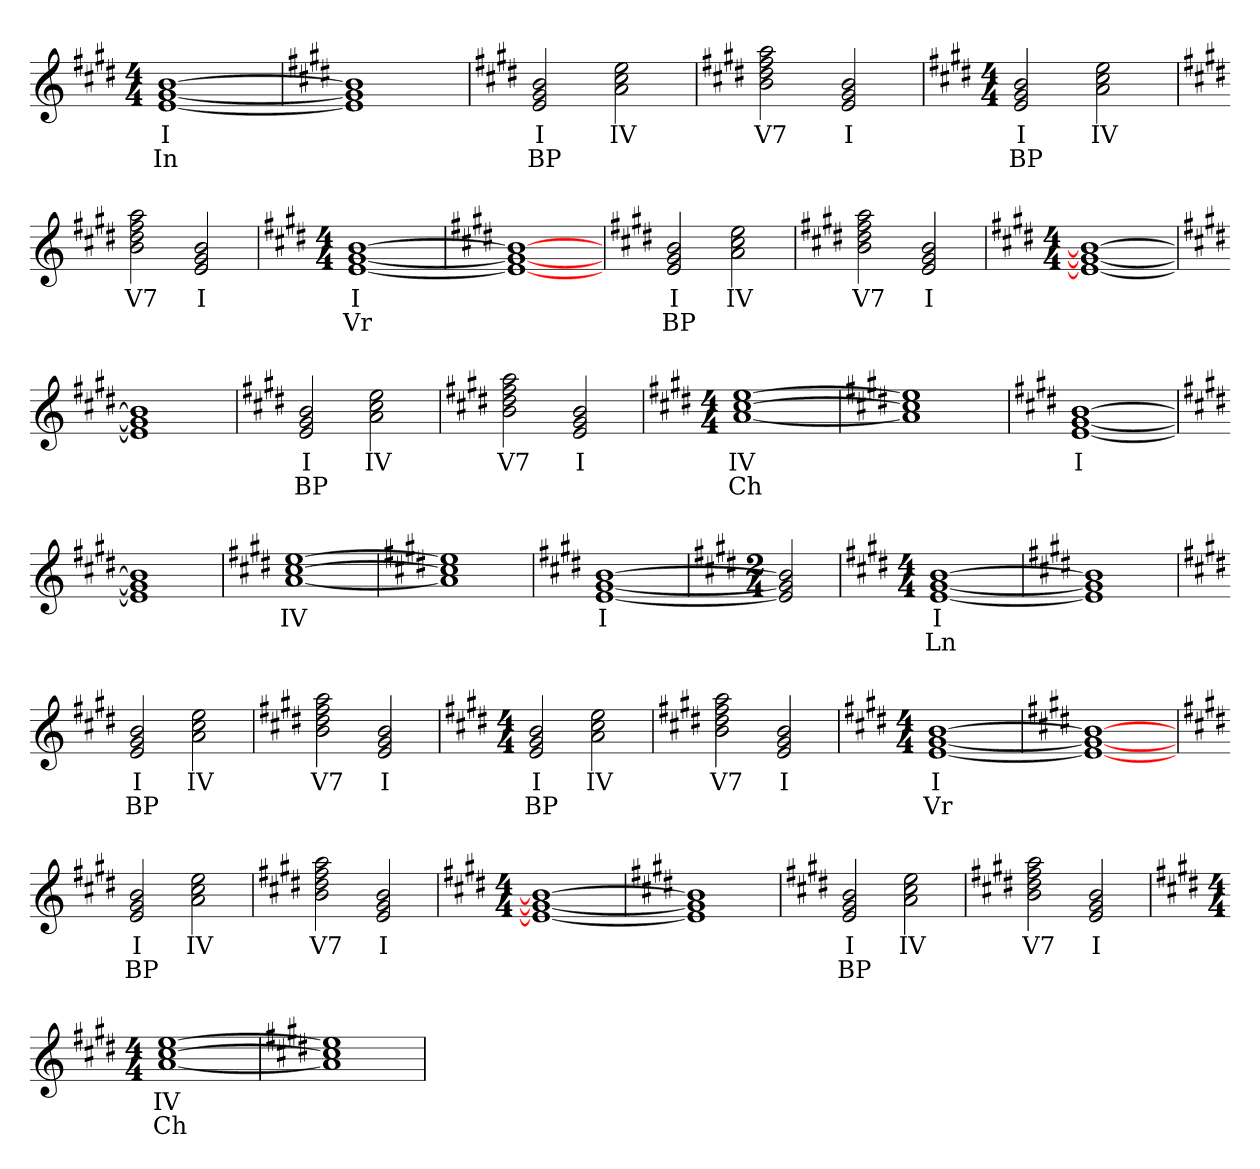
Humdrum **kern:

**kern	**text	**text
*part1	*part1	*part1
*staff1	*staff1	*staff1
*k[f#c#g#d#]	*	*
*E:	*	*
*M4/4	*	*
=	=	=
[1e [1g# [1b	I	In
=	=	=
*k[f#c#g#d#]	*	*
*E:	*	*
1e] 1g#] 1b]	.	.
=	=	=
*k[f#c#g#d#]	*	*
*E:	*	*
2e 2g# 2b	I	BP
2a 2cc# 2ee	IV	.
=	=	=
*k[f#c#g#d#]	*	*
*E:	*	*
2b 2dd# 2ff# 2aa	V7	.
2e 2g# 2b	I	.
=	=	=
*k[f#c#g#d#]	*	*
*E:	*	*
*M4/4	*	*
2e 2g# 2b	I	BP
2a 2cc# 2ee	IV	.
=	=	=
*k[f#c#g#d#]	*	*
*E:	*	*
2b 2dd# 2ff# 2aa	V7	.
2e 2g# 2b	I	.
=	=	=
*k[f#c#g#d#]	*	*
*E:	*	*
*M4/4	*	*
[1e [1g# [1b	I	Vr
=	=	=
*k[f#c#g#d#]	*	*
*E:	*	*
1e_ 1g#_ 1b_	.	.
=	=	=
*k[f#c#g#d#]	*	*
*E:	*	*
2e 2g# 2b	I	BP
2a 2cc# 2ee	IV	.
=	=	=
*k[f#c#g#d#]	*	*
*E:	*	*
2b 2dd# 2ff# 2aa	V7	.
2e 2g# 2b	I	.
=	=	=
*k[f#c#g#d#]	*	*
*E:	*	*
*M4/4	*	*
1e_ 1g#_ 1b_	.	.
=	=	=
*k[f#c#g#d#]	*	*
*E:	*	*
1e] 1g#] 1b]	.	.
=	=	=
*k[f#c#g#d#]	*	*
*E:	*	*
2e 2g# 2b	I	BP
2a 2cc# 2ee	IV	.
=	=	=
*k[f#c#g#d#]	*	*
*E:	*	*
2b 2dd# 2ff# 2aa	V7	.
2e 2g# 2b	I	.
=	=	=
*k[f#c#g#d#]	*	*
*E:	*	*
*M4/4	*	*
[1a [1cc# [1ee	IV	Ch
=	=	=
*k[f#c#g#d#]	*	*
*E:	*	*
1a] 1cc#] 1ee]	.	.
=	=	=
*k[f#c#g#d#]	*	*
*E:	*	*
[1e [1g# [1b	I	.
=	=	=
*k[f#c#g#d#]	*	*
*E:	*	*
1e] 1g#] 1b]	.	.
=	=	=
*k[f#c#g#d#]	*	*
*E:	*	*
[1a [1cc# [1ee	IV	.
=	=	=
*k[f#c#g#d#]	*	*
*E:	*	*
1a] 1cc#] 1ee]	.	.
=	=	=
*k[f#c#g#d#]	*	*
*E:	*	*
[1e [1g# [1b	I	.
=	=	=
*k[f#c#g#d#]	*	*
*E:	*	*
*M2/4	*	*
2e] 2g#] 2b]	.	.
=	=	=
*k[f#c#g#d#]	*	*
*E:	*	*
*M4/4	*	*
[1e [1g# [1b	I	Ln
=	=	=
*k[f#c#g#d#]	*	*
*E:	*	*
1e] 1g#] 1b]	.	.
=	=	=
*k[f#c#g#d#]	*	*
*E:	*	*
2e 2g# 2b	I	BP
2a 2cc# 2ee	IV	.
=	=	=
*k[f#c#g#d#]	*	*
*E:	*	*
2b 2dd# 2ff# 2aa	V7	.
2e 2g# 2b	I	.
=	=	=
*k[f#c#g#d#]	*	*
*E:	*	*
*M4/4	*	*
2e 2g# 2b	I	BP
2a 2cc# 2ee	IV	.
=	=	=
*k[f#c#g#d#]	*	*
*E:	*	*
2b 2dd# 2ff# 2aa	V7	.
2e 2g# 2b	I	.
=	=	=
*k[f#c#g#d#]	*	*
*E:	*	*
*M4/4	*	*
[1e [1g# [1b	I	Vr
=	=	=
*k[f#c#g#d#]	*	*
*E:	*	*
1e_ 1g#_ 1b_	.	.
=	=	=
*k[f#c#g#d#]	*	*
*E:	*	*
2e 2g# 2b	I	BP
2a 2cc# 2ee	IV	.
=	=	=
*k[f#c#g#d#]	*	*
*E:	*	*
2b 2dd# 2ff# 2aa	V7	.
2e 2g# 2b	I	.
=	=	=
*k[f#c#g#d#]	*	*
*E:	*	*
*M4/4	*	*
1e_ 1g#_ 1b_	.	.
=	=	=
*k[f#c#g#d#]	*	*
*E:	*	*
1e] 1g#] 1b]	.	.
=	=	=
*k[f#c#g#d#]	*	*
*E:	*	*
2e 2g# 2b	I	BP
2a 2cc# 2ee	IV	.
=	=	=
*k[f#c#g#d#]	*	*
*E:	*	*
2b 2dd# 2ff# 2aa	V7	.
2e 2g# 2b	I	.
=	=	=
*k[f#c#g#d#]	*	*
*E:	*	*
*M4/4	*	*
[1a [1cc# [1ee	IV	Ch
=	=	=
*k[f#c#g#d#]	*	*
*E:	*	*
1a] 1cc#] 1ee]	.	.
=	=	=
*-	*-	*-
